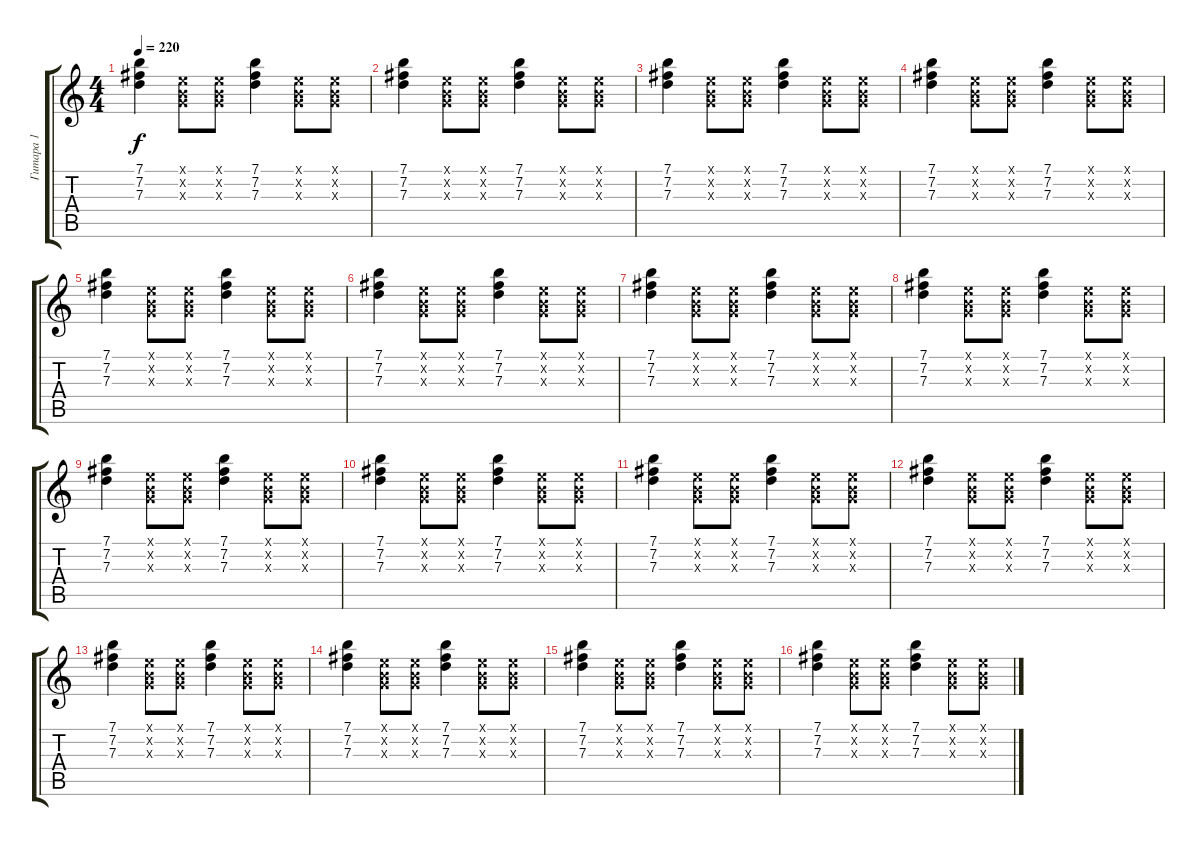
\track ("Гитара 1" "Гитара 1") {instrument electricguitarjazz}
\staff {score tabs}
\tuning (E4 B3 G3 D3 A2 E2) {hide}
\ts (4 4)
\tempo 220
\clef g2
\ks c
(7.1 7.2 7.3).4{dy f instrument distortionguitar} (0.1{x} 0.2{x} 0.3{x}).8 (0.1{x} 0.2{x} 0.3{x}).8 (7.1 7.2 7.3).4 (0.1{x} 0.2{x} 0.3{x}).8 (0.1{x} 0.2{x} 0.3{x}).8 |
(7.1 7.2 7.3).4 (0.1{x} 0.2{x} 0.3{x}).8 (0.1{x} 0.2{x} 0.3{x}).8 (7.1 7.2 7.3).4 (0.1{x} 0.2{x} 0.3{x}).8 (0.1{x} 0.2{x} 0.3{x}).8 |
(7.1 7.2 7.3).4 (0.1{x} 0.2{x} 0.3{x}).8 (0.1{x} 0.2{x} 0.3{x}).8 (7.1 7.2 7.3).4 (0.1{x} 0.2{x} 0.3{x}).8 (0.1{x} 0.2{x} 0.3{x}).8 |
(7.1 7.2 7.3).4 (0.1{x} 0.2{x} 0.3{x}).8 (0.1{x} 0.2{x} 0.3{x}).8 (7.1 7.2 7.3).4 (0.1{x} 0.2{x} 0.3{x}).8 (0.1{x} 0.2{x} 0.3{x}).8 |
(7.1 7.2 7.3).4 (0.1{x} 0.2{x} 0.3{x}).8 (0.1{x} 0.2{x} 0.3{x}).8 (7.1 7.2 7.3).4 (0.1{x} 0.2{x} 0.3{x}).8 (0.1{x} 0.2{x} 0.3{x}).8 |
(7.1 7.2 7.3).4 (0.1{x} 0.2{x} 0.3{x}).8 (0.1{x} 0.2{x} 0.3{x}).8 (7.1 7.2 7.3).4 (0.1{x} 0.2{x} 0.3{x}).8 (0.1{x} 0.2{x} 0.3{x}).8 |
(7.1 7.2 7.3).4 (0.1{x} 0.2{x} 0.3{x}).8 (0.1{x} 0.2{x} 0.3{x}).8 (7.1 7.2 7.3).4 (0.1{x} 0.2{x} 0.3{x}).8 (0.1{x} 0.2{x} 0.3{x}).8 |
(7.1 7.2 7.3).4 (0.1{x} 0.2{x} 0.3{x}).8 (0.1{x} 0.2{x} 0.3{x}).8 (7.1 7.2 7.3).4 (0.1{x} 0.2{x} 0.3{x}).8 (0.1{x} 0.2{x} 0.3{x}).8 |
(7.1 7.2 7.3).4 (0.1{x} 0.2{x} 0.3{x}).8 (0.1{x} 0.2{x} 0.3{x}).8 (7.1 7.2 7.3).4 (0.1{x} 0.2{x} 0.3{x}).8 (0.1{x} 0.2{x} 0.3{x}).8 |
(7.1 7.2 7.3).4 (0.1{x} 0.2{x} 0.3{x}).8 (0.1{x} 0.2{x} 0.3{x}).8 (7.1 7.2 7.3).4 (0.1{x} 0.2{x} 0.3{x}).8 (0.1{x} 0.2{x} 0.3{x}).8 |
(7.1 7.2 7.3).4 (0.1{x} 0.2{x} 0.3{x}).8 (0.1{x} 0.2{x} 0.3{x}).8 (7.1 7.2 7.3).4 (0.1{x} 0.2{x} 0.3{x}).8 (0.1{x} 0.2{x} 0.3{x}).8 |
(7.1 7.2 7.3).4 (0.1{x} 0.2{x} 0.3{x}).8 (0.1{x} 0.2{x} 0.3{x}).8 (7.1 7.2 7.3).4 (0.1{x} 0.2{x} 0.3{x}).8 (0.1{x} 0.2{x} 0.3{x}).8 |
(7.1 7.2 7.3).4 (0.1{x} 0.2{x} 0.3{x}).8 (0.1{x} 0.2{x} 0.3{x}).8 (7.1 7.2 7.3).4 (0.1{x} 0.2{x} 0.3{x}).8 (0.1{x} 0.2{x} 0.3{x}).8 |
(7.1 7.2 7.3).4 (0.1{x} 0.2{x} 0.3{x}).8 (0.1{x} 0.2{x} 0.3{x}).8 (7.1 7.2 7.3).4 (0.1{x} 0.2{x} 0.3{x}).8 (0.1{x} 0.2{x} 0.3{x}).8 |
(7.1 7.2 7.3).4 (0.1{x} 0.2{x} 0.3{x}).8 (0.1{x} 0.2{x} 0.3{x}).8 (7.1 7.2 7.3).4 (0.1{x} 0.2{x} 0.3{x}).8 (0.1{x} 0.2{x} 0.3{x}).8 |
(7.1 7.2 7.3).4 (0.1{x} 0.2{x} 0.3{x}).8 (0.1{x} 0.2{x} 0.3{x}).8 (7.1 7.2 7.3).4 (0.1{x} 0.2{x} 0.3{x}).8 (0.1{x} 0.2{x} 0.3{x}).8
